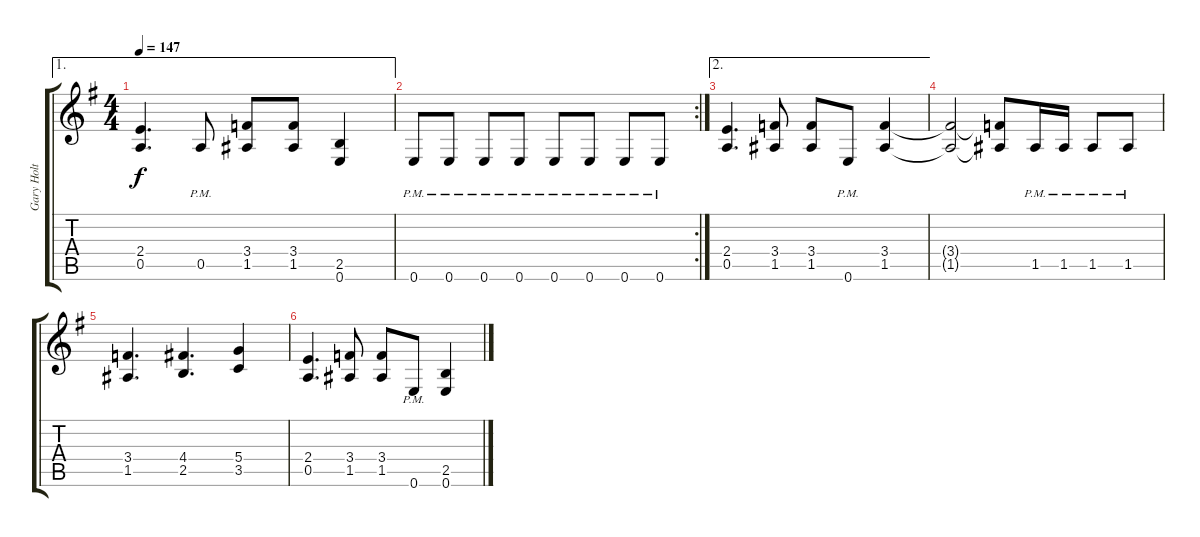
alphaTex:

\track ("Gary Holt" "Gary Holt") {instrument distortionguitar}
\staff {score tabs}
\tuning (E4 B3 G3 D3 A2 E2) {hide}
\ae 1
\ts (4 4)
\tempo 147
\clef g2
\ks g
(2.4 0.5).4{d dy f} 0.5{pm}.8 (3.4 1.5).8 (3.4 1.5).8 (2.5 0.6).4 |
\rc 2
0.6{pm}.8 0.6{pm}.8 0.6{pm}.8 0.6{pm}.8 0.6{pm}.8 0.6{pm}.8 0.6{pm}.8 0.6{pm}.8 |
\ae 2
(2.4 0.5).4{d} (3.4 1.5).8 (3.4 1.5).8 0.6{pm}.8 (3.4 1.5).4 |
(3.4{t} 1.5{t}).2 (3.4{t} 1.5{t}).8 1.5{pm}.16 1.5{pm}.16 1.5{pm}.8 1.5{pm}.8 |
(3.4 1.5).4{d} (4.4 2.5).4{d} (5.4 3.5).4 |
(2.4 0.5).4{d} (3.4 1.5).8 (3.4 1.5).8 0.6{pm}.8 (2.5 0.6).4
